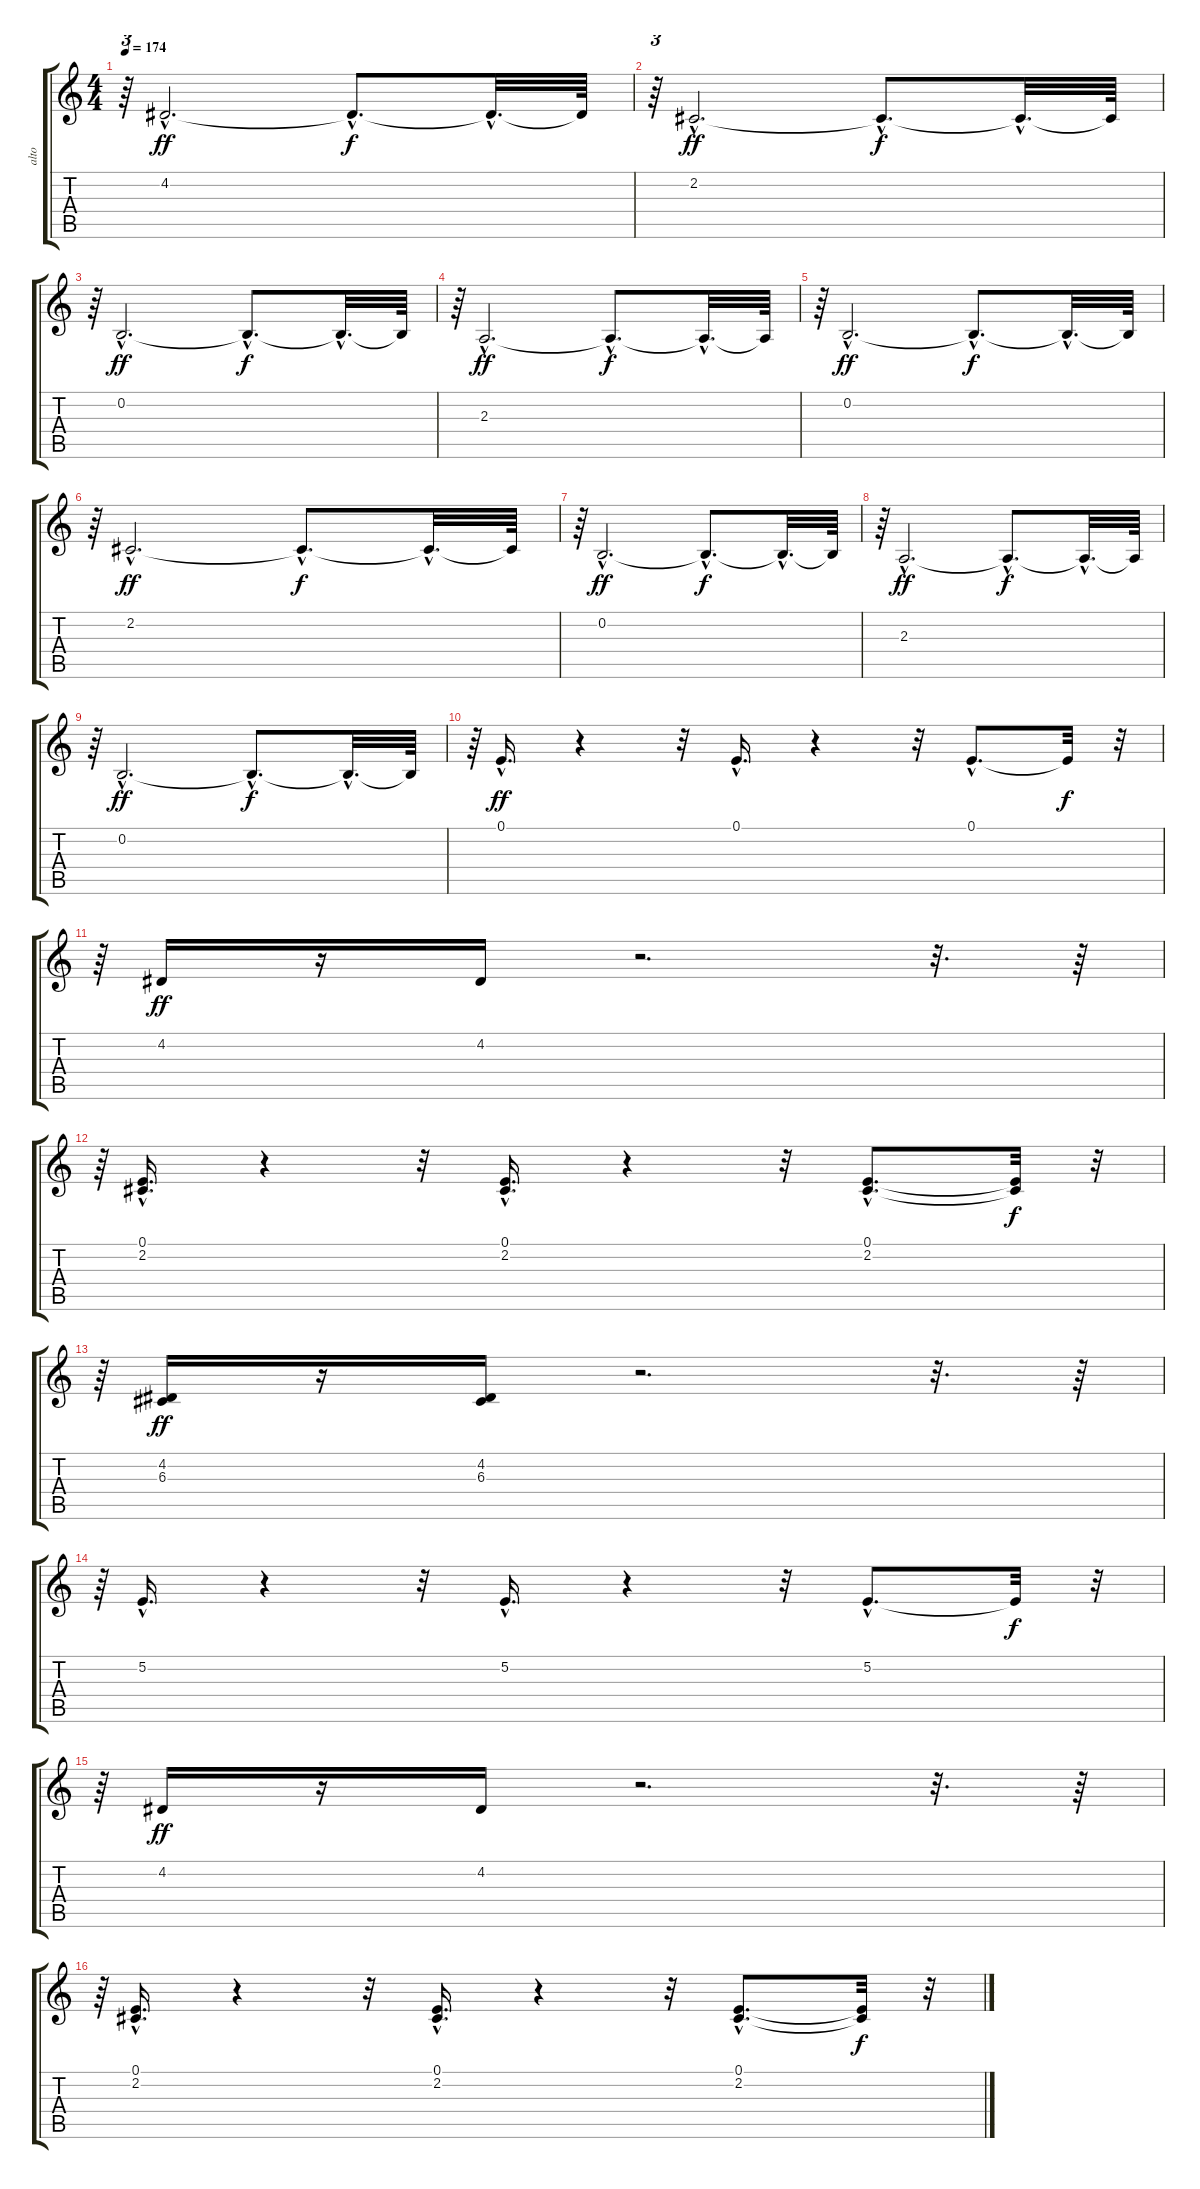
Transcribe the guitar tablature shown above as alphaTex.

\track ("alto" "alto") {instrument stringensemble1}
\staff {score tabs}
\tuning (E4 B3 G3 D3 A2 E2) {hide}
\ts (4 4)
\tempo 174
\clef g2
\ks c
r.64{tu (3 2) dy f} 4.2{hac}.2{d dy ff} 4.2{hac t}.8{d dy f} 4.2{hac t}.32{d} 4.2{t}.64 |
r.64{tu (3 2)} 2.2{hac}.2{d dy ff} 2.2{hac t}.8{d dy f} 2.2{hac t}.32{d} 2.2{t}.64 |
r.64{tu (3 2)} 0.2{hac}.2{d dy ff} 0.2{hac t}.8{d dy f} 0.2{hac t}.32{d} 0.2{t}.64 |
r.64{tu (3 2)} 2.3{hac}.2{d dy ff} 2.3{hac t}.8{d dy f} 2.3{hac t}.32{d} 2.3{t}.64 |
r.64{tu (3 2)} 0.2{hac}.2{d dy ff} 0.2{hac t}.8{d dy f} 0.2{hac t}.32{d} 0.2{t}.64 |
r.64{tu (3 2)} 2.2{hac}.2{d dy ff} 2.2{hac t}.8{d dy f} 2.2{hac t}.32{d} 2.2{t}.64 |
r.64{tu (3 2)} 0.2{hac}.2{d dy ff} 0.2{hac t}.8{d dy f} 0.2{hac t}.32{d} 0.2{t}.64 |
r.64{tu (3 2)} 2.3{hac}.2{d dy ff} 2.3{hac t}.8{d dy f} 2.3{hac t}.32{d} 2.3{t}.64 |
r.64{tu (3 2)} 0.2{hac}.2{d dy ff} 0.2{hac t}.8{d dy f} 0.2{hac t}.32{d} 0.2{t}.64 |
r.64{tu (3 2)} 0.1{hac}.16{d dy ff} r.4 r.32 0.1{hac}.16{d} r.4 r.32 0.1{hac}.8{d} 0.1{t}.32{dy f} r.32{tu (3 2)} |
r.64{tu (3 2)} 4.2.16{dy ff} r.16 4.2.16 r.2{d} r.32{d} r.64 |
r.64{tu (3 2)} (0.1{hac} 2.2{hac}).16{d} r.4 r.32 (0.1{hac} 2.2{hac}).16{d} r.4 r.32 (0.1{hac} 2.2{hac}).8{d} (0.1{t} 2.2{t}).32{dy f} r.32{tu (3 2)} |
r.64{tu (3 2)} (4.2 6.3).16{dy ff} r.16 (4.2 6.3).16 r.2{d} r.32{d} r.64 |
r.64{tu (3 2)} 5.2{hac}.16{d} r.4 r.32 5.2{hac}.16{d} r.4 r.32 5.2{hac}.8{d} 5.2{t}.32{dy f} r.32{tu (3 2)} |
r.64{tu (3 2)} 4.2.16{dy ff} r.16 4.2.16 r.2{d} r.32{d} r.64 |
r.64{tu (3 2)} (0.1{hac} 2.2{hac}).16{d} r.4 r.32 (0.1{hac} 2.2{hac}).16{d} r.4 r.32 (0.1{hac} 2.2{hac}).8{d} (0.1{t} 2.2{t}).32{dy f} r.32{tu (3 2)}
